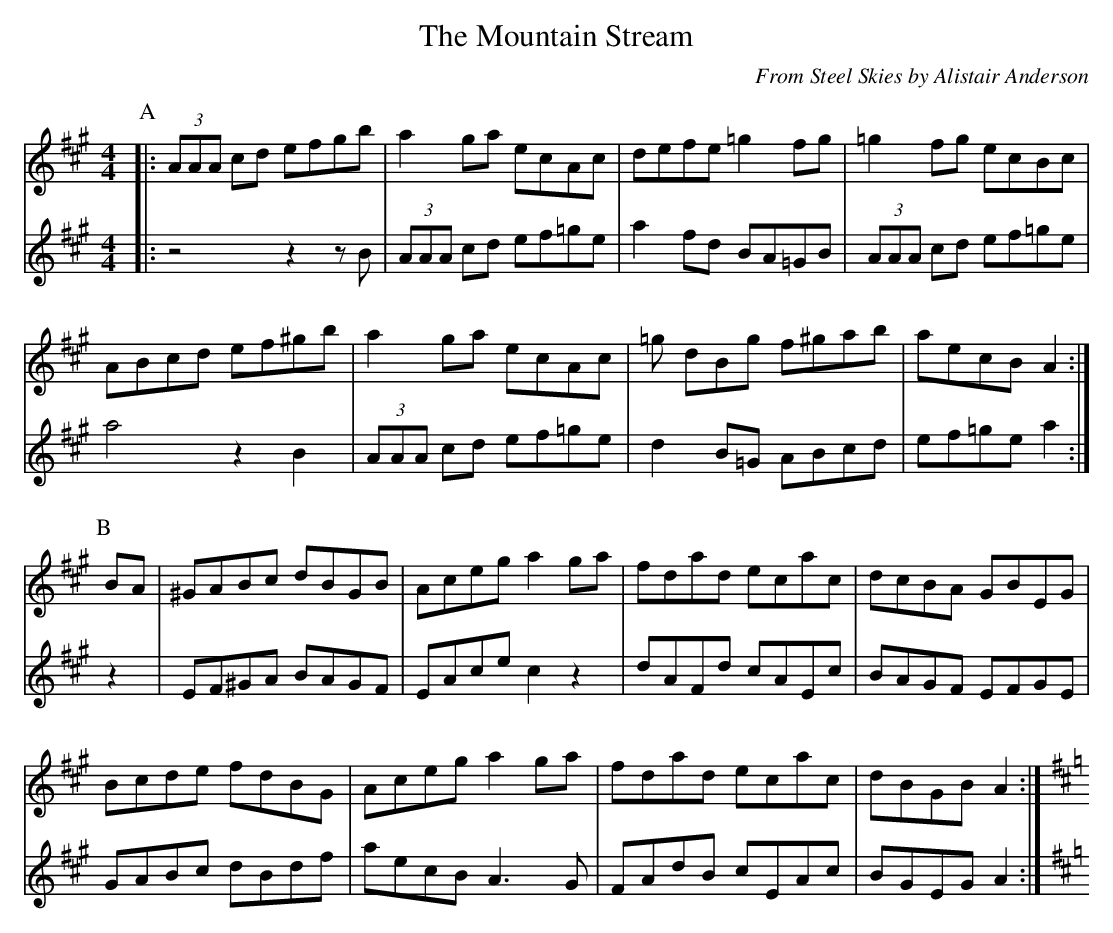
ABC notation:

X:1
T:Mountain Stream, The
C: From Steel Skies by Alistair Anderson
M:4/4
L:1/8
K:A major
P:A
[V:1]|:(3AAA  cd efgb | a2 ga ecAc | defe =g2 fg | =g2 fg ecBc |
[V:2]|:z4 z2 z B| (3AAA cd ef=ge | a2 fd BA=GB | (3AAA cd ef=ge|
[V:1]ABcd ef^gb | a2 ga ecAc | =g dBg f^gab | aecB A2 :|
[V:2]a4 z2 B2 | (3AAA cd ef=ge | d2 B=G ABcd | ef=ge a2 :|
P:B
[V:1] BA | ^GABc dBGB |Aceg a2 ga | fdad ecac | dcBA GBEG |
[V:2] z2 | EF^GA BAGF | EAce c2 z2 | dAFd cAEc | BAGF EFGE |
[V:1] Bcde fdBG | Aceg a2 ga | fdad ecac | dBGB A2 :| [K:D]
[V:2] GABc dBdf | aecB A3 G | FAdB cEAc | BGEG A2 :| [K:D]
